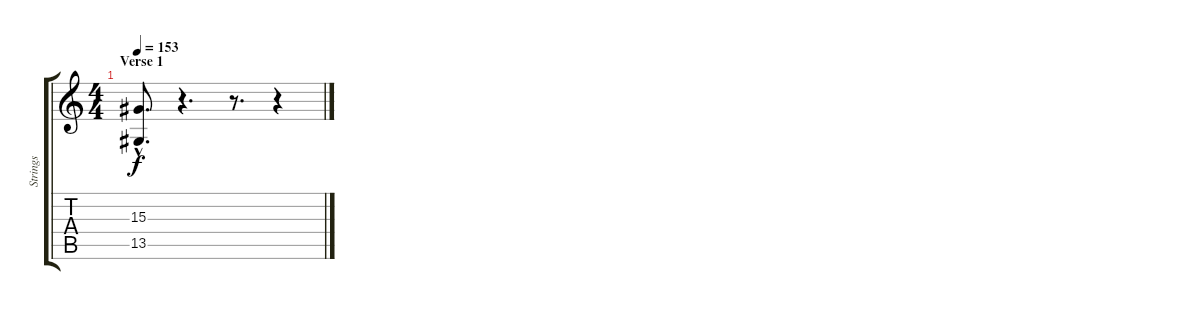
\track ("Strings" "Strings") {instrument stringensemble1}
\staff {score tabs}
\tuning (D4 A3 F3 C3 G2 C2) {hide}
\ts (4 4)
\section ("" "Verse 1")
\tempo 153
\clef g2
\ks c
(15.3{hac t} 13.5{hac t}).8{d dy f} r.4{d} r.8{d} r.4
